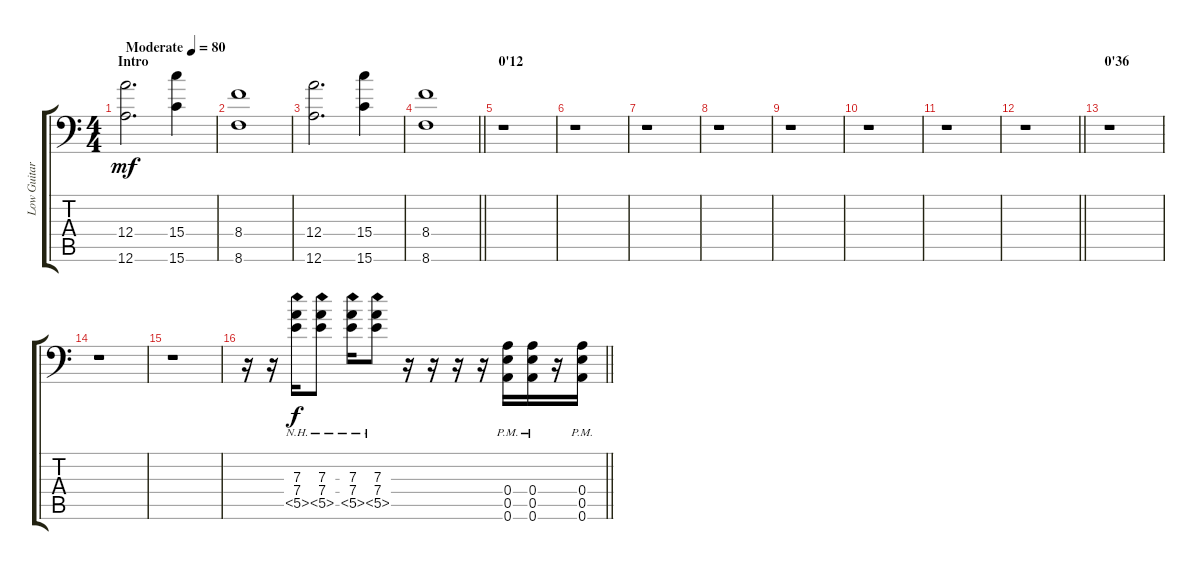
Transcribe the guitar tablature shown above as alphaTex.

\track ("Low Guitar" "Low Guitar") {instrument distortionguitar}
\staff {score tabs}
\tuning (B3 Gb3 D3 A2 E2 A1) {hide}
\ts (4 4)
\section ("" "Intro")
\tempo (80 "Moderate")
\clef f4
\ks c
(12.4 12.6).2{d dy mf instrument distortionguitar} (15.4 15.6).4 |
(8.4 8.6).1 |
(12.4 12.6).2{d} (15.4 15.6).4 |
\barLineRight lightlight
(8.4 8.6).1 |
\section ("" "0'12")
r.1 |
r.1 |
r.1 |
r.1 |
r.1 |
r.1 |
r.1 |
\barLineRight lightlight
r.1 |
\section ("" "0'36")
r.1 |
r.1 |
r.1 |
\barLineRight lightlight
r.16 r.16 (7.3 7.4 5.5{nh}).16{dy f} (7.3 7.4 5.5{nh}).8 (7.3 7.4 5.5{nh}).16 (7.3 7.4 5.5{nh}).8 r.16 r.16 r.16 r.16 (0.4{pm} 0.5{pm} 0.6{pm}).16 (0.4{pm} 0.5{pm} 0.6{pm}).16 r.16 (0.4{pm} 0.5{pm} 0.6{pm}).16
